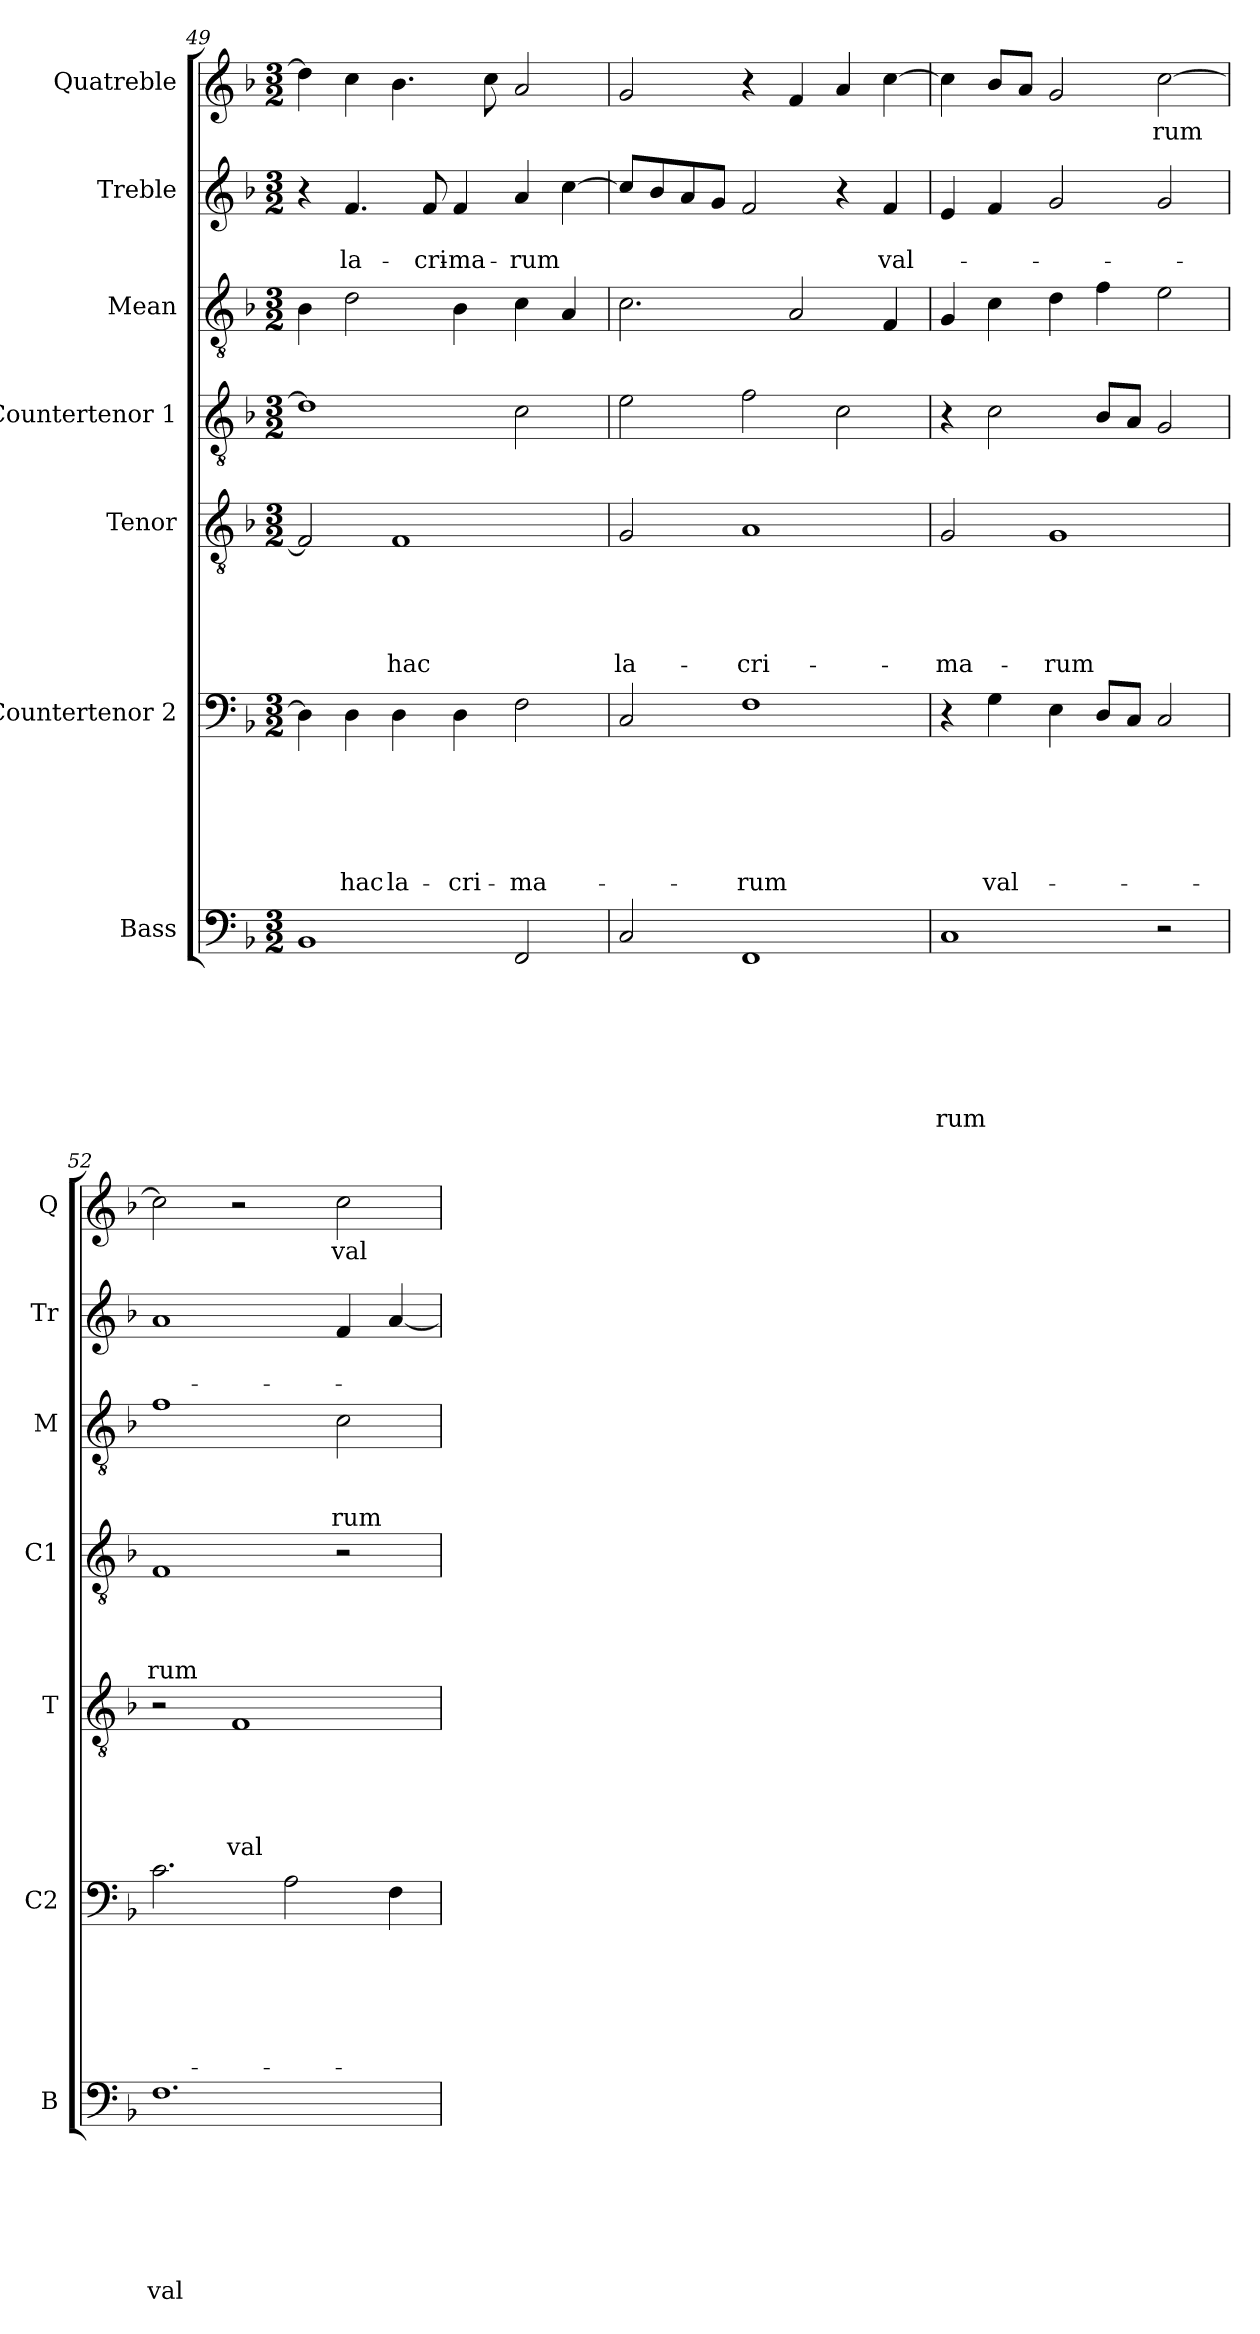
**kern	**text	**text	**text	**text	**text	**text	**text	**kern	**text	**text	**text	**text	**text	**text	**kern	**text	**text	**text	**text	**text	**kern	**text	**text	**text	**text	**kern	**text	**text	**text	**kern	**text	**text	**kern	**text
*part7	*part7	*part7	*part7	*part7	*part7	*part7	*part7	*part6	*part6	*part6	*part6	*part6	*part6	*part6	*part5	*part5	*part5	*part5	*part5	*part5	*part4	*part4	*part4	*part4	*part4	*part3	*part3	*part3	*part3	*part2	*part2	*part2	*part1	*part1
*staff7	*staff7	*staff7	*staff7	*staff7	*staff7	*staff7	*staff7	*staff6	*staff6	*staff6	*staff6	*staff6	*staff6	*staff6	*staff5	*staff5	*staff5	*staff5	*staff5	*staff5	*staff4	*staff4	*staff4	*staff4	*staff4	*staff3	*staff3	*staff3	*staff3	*staff2	*staff2	*staff2	*staff1	*staff1
*I"Bass	*	*	*	*	*	*	*	*I"Countertenor 2	*	*	*	*	*	*	*I"Tenor	*	*	*	*	*	*I"Countertenor 1	*	*	*	*	*I"Mean	*	*	*	*I"Treble	*	*	*I"Quatreble	*
*I'B	*	*	*	*	*	*	*	*I'C2	*	*	*	*	*	*	*I'T	*	*	*	*	*	*I'C1	*	*	*	*	*I'M	*	*	*	*I'Tr	*	*	*I'Q	*
*clefF4	*	*	*	*	*	*	*	*clefF4	*	*	*	*	*	*	*clefGv2	*	*	*	*	*	*clefGv2	*	*	*	*	*clefGv2	*	*	*	*clefG2	*	*	*clefG2	*
*k[b-]	*	*	*	*	*	*	*	*k[b-]	*	*	*	*	*	*	*k[b-]	*	*	*	*	*	*k[b-]	*	*	*	*	*k[b-]	*	*	*	*k[b-]	*	*	*k[b-]	*
*d:	*	*	*	*	*	*	*	*d:	*	*	*	*	*	*	*d:	*	*	*	*	*	*d:	*	*	*	*	*d:	*	*	*	*d:	*	*	*d:	*
*M3/2	*	*	*	*	*	*	*	*M3/2	*	*	*	*	*	*	*M3/2	*	*	*	*	*	*M3/2	*	*	*	*	*M3/2	*	*	*	*M3/2	*	*	*M3/2	*
=49	=49	=49	=49	=49	=49	=49	=49	=49	=49	=49	=49	=49	=49	=49	=49	=49	=49	=49	=49	=49	=49	=49	=49	=49	=49	=49	=49	=49	=49	=49	=49	=49	=49	=49
1BB-	.	.	.	.	.	.	.	4D\]	.	.	.	.	.	.	2F/]	.	.	.	.	.	1d]	.	.	.	.	4B-\	.	.	.	4r	.	.	4dd\]	.
.	.	.	.	.	.	.	.	4D\	.	.	.	.	.	hac	.	.	.	.	.	.	.	.	.	.	.	2d\	.	.	.	4.f/	.	la-	4cc\	.
.	.	.	.	.	.	.	.	4D\	.	.	.	.	.	la-	1F	.	.	.	.	hac	.	.	.	.	.	.	.	.	.	.	.	.	4.b-\	.
.	.	.	.	.	.	.	.	.	.	.	.	.	.	.	.	.	.	.	.	.	.	.	.	.	.	.	.	.	.	8f/	.	-cri-	.	.
.	.	.	.	.	.	.	.	4D\	.	.	.	.	.	-cri-	.	.	.	.	.	.	.	.	.	.	.	4B-\	.	.	.	4f/	.	-ma-	.	.
.	.	.	.	.	.	.	.	.	.	.	.	.	.	.	.	.	.	.	.	.	.	.	.	.	.	.	.	.	.	.	.	.	8cc\	.
2FF/	.	.	.	.	.	.	.	2F\	.	.	.	.	.	-ma-	.	.	.	.	.	.	2c\	.	.	.	.	4c\	.	.	.	4a/	.	-rum	2a/	.
.	.	.	.	.	.	.	.	.	.	.	.	.	.	.	.	.	.	.	.	.	.	.	.	.	.	4A/	.	.	.	[4cc\	.	.	.	.
=50	=50	=50	=50	=50	=50	=50	=50	=50	=50	=50	=50	=50	=50	=50	=50	=50	=50	=50	=50	=50	=50	=50	=50	=50	=50	=50	=50	=50	=50	=50	=50	=50	=50	=50
2C/	.	.	.	.	.	.	.	2C/	.	.	.	.	.	.	2G/	.	.	.	.	la-	2e\	.	.	.	.	2.c\	.	.	.	8cc/L]	.	.	2g/	.
.	.	.	.	.	.	.	.	.	.	.	.	.	.	.	.	.	.	.	.	.	.	.	.	.	.	.	.	.	.	8b-/	.	.	.	.
.	.	.	.	.	.	.	.	.	.	.	.	.	.	.	.	.	.	.	.	.	.	.	.	.	.	.	.	.	.	8a/	.	.	.	.
.	.	.	.	.	.	.	.	.	.	.	.	.	.	.	.	.	.	.	.	.	.	.	.	.	.	.	.	.	.	8g/J	.	.	.	.
1FF	.	.	.	.	.	.	.	1F	.	.	.	.	.	-rum	1A	.	.	.	.	-cri-	2f\	.	.	.	.	.	.	.	.	2f/	.	.	4r	.
.	.	.	.	.	.	.	.	.	.	.	.	.	.	.	.	.	.	.	.	.	.	.	.	.	.	2A/	.	.	.	.	.	.	4f/	.
.	.	.	.	.	.	.	.	.	.	.	.	.	.	.	.	.	.	.	.	.	2c\	.	.	.	.	.	.	.	.	4r	.	.	4a/	.
.	.	.	.	.	.	.	.	.	.	.	.	.	.	.	.	.	.	.	.	.	.	.	.	.	.	4F/	.	.	.	4f/	.	val-	[4cc\	.
=51	=51	=51	=51	=51	=51	=51	=51	=51	=51	=51	=51	=51	=51	=51	=51	=51	=51	=51	=51	=51	=51	=51	=51	=51	=51	=51	=51	=51	=51	=51	=51	=51	=51	=51
1C	.	.	.	.	.	.	-rum	4r	.	.	.	.	.	.	2G/	.	.	.	.	-ma-	4r	.	.	.	.	4G/	.	.	.	4e/	.	.	4cc\]	.
.	.	.	.	.	.	.	.	4G\	.	.	.	.	.	val-	.	.	.	.	.	.	2c\	.	.	.	.	4c\	.	.	.	4f/	.	.	8b-/L	.
.	.	.	.	.	.	.	.	.	.	.	.	.	.	.	.	.	.	.	.	.	.	.	.	.	.	.	.	.	.	.	.	.	8a/J	.
.	.	.	.	.	.	.	.	4E\	.	.	.	.	.	.	1G	.	.	.	.	-rum	.	.	.	.	.	4d\	.	.	.	2g/	.	.	2g/	.
.	.	.	.	.	.	.	.	8D/L	.	.	.	.	.	.	.	.	.	.	.	.	8B-/L	.	.	.	.	4f\	.	.	.	.	.	.	.	.
.	.	.	.	.	.	.	.	8C/J	.	.	.	.	.	.	.	.	.	.	.	.	8A/J	.	.	.	.	.	.	.	.	.	.	.	.	.
2r	.	.	.	.	.	.	.	2C/	.	.	.	.	.	.	.	.	.	.	.	.	2G/	.	.	.	.	2e\	.	.	.	2g/	.	.	[2cc\	-rum
=52	=52	=52	=52	=52	=52	=52	=52	=52	=52	=52	=52	=52	=52	=52	=52	=52	=52	=52	=52	=52	=52	=52	=52	=52	=52	=52	=52	=52	=52	=52	=52	=52	=52	=52
1.F	.	.	.	.	.	.	val-	2.c\	.	.	.	.	.	.	2r	.	.	.	.	.	1F	.	.	.	-rum	1f	.	.	.	1a	.	.	2cc\]	.
.	.	.	.	.	.	.	.	.	.	.	.	.	.	.	1F	.	.	.	.	val-	.	.	.	.	.	.	.	.	.	.	.	.	2r	.
.	.	.	.	.	.	.	.	2A\	.	.	.	.	.	.	.	.	.	.	.	.	.	.	.	.	.	.	.	.	.	.	.	.	.	.
.	.	.	.	.	.	.	.	.	.	.	.	.	.	.	.	.	.	.	.	.	2r	.	.	.	.	2c\	.	.	-rum	4f/	.	.	2cc\	val-
.	.	.	.	.	.	.	.	4F\	.	.	.	.	.	.	.	.	.	.	.	.	.	.	.	.	.	.	.	.	.	[4a/	.	.	.	.
=	=	=	=	=	=	=	=	=	=	=	=	=	=	=	=	=	=	=	=	=	=	=	=	=	=	=	=	=	=	=	=	=	=	=
*-	*-	*-	*-	*-	*-	*-	*-	*-	*-	*-	*-	*-	*-	*-	*-	*-	*-	*-	*-	*-	*-	*-	*-	*-	*-	*-	*-	*-	*-	*-	*-	*-	*-	*-
